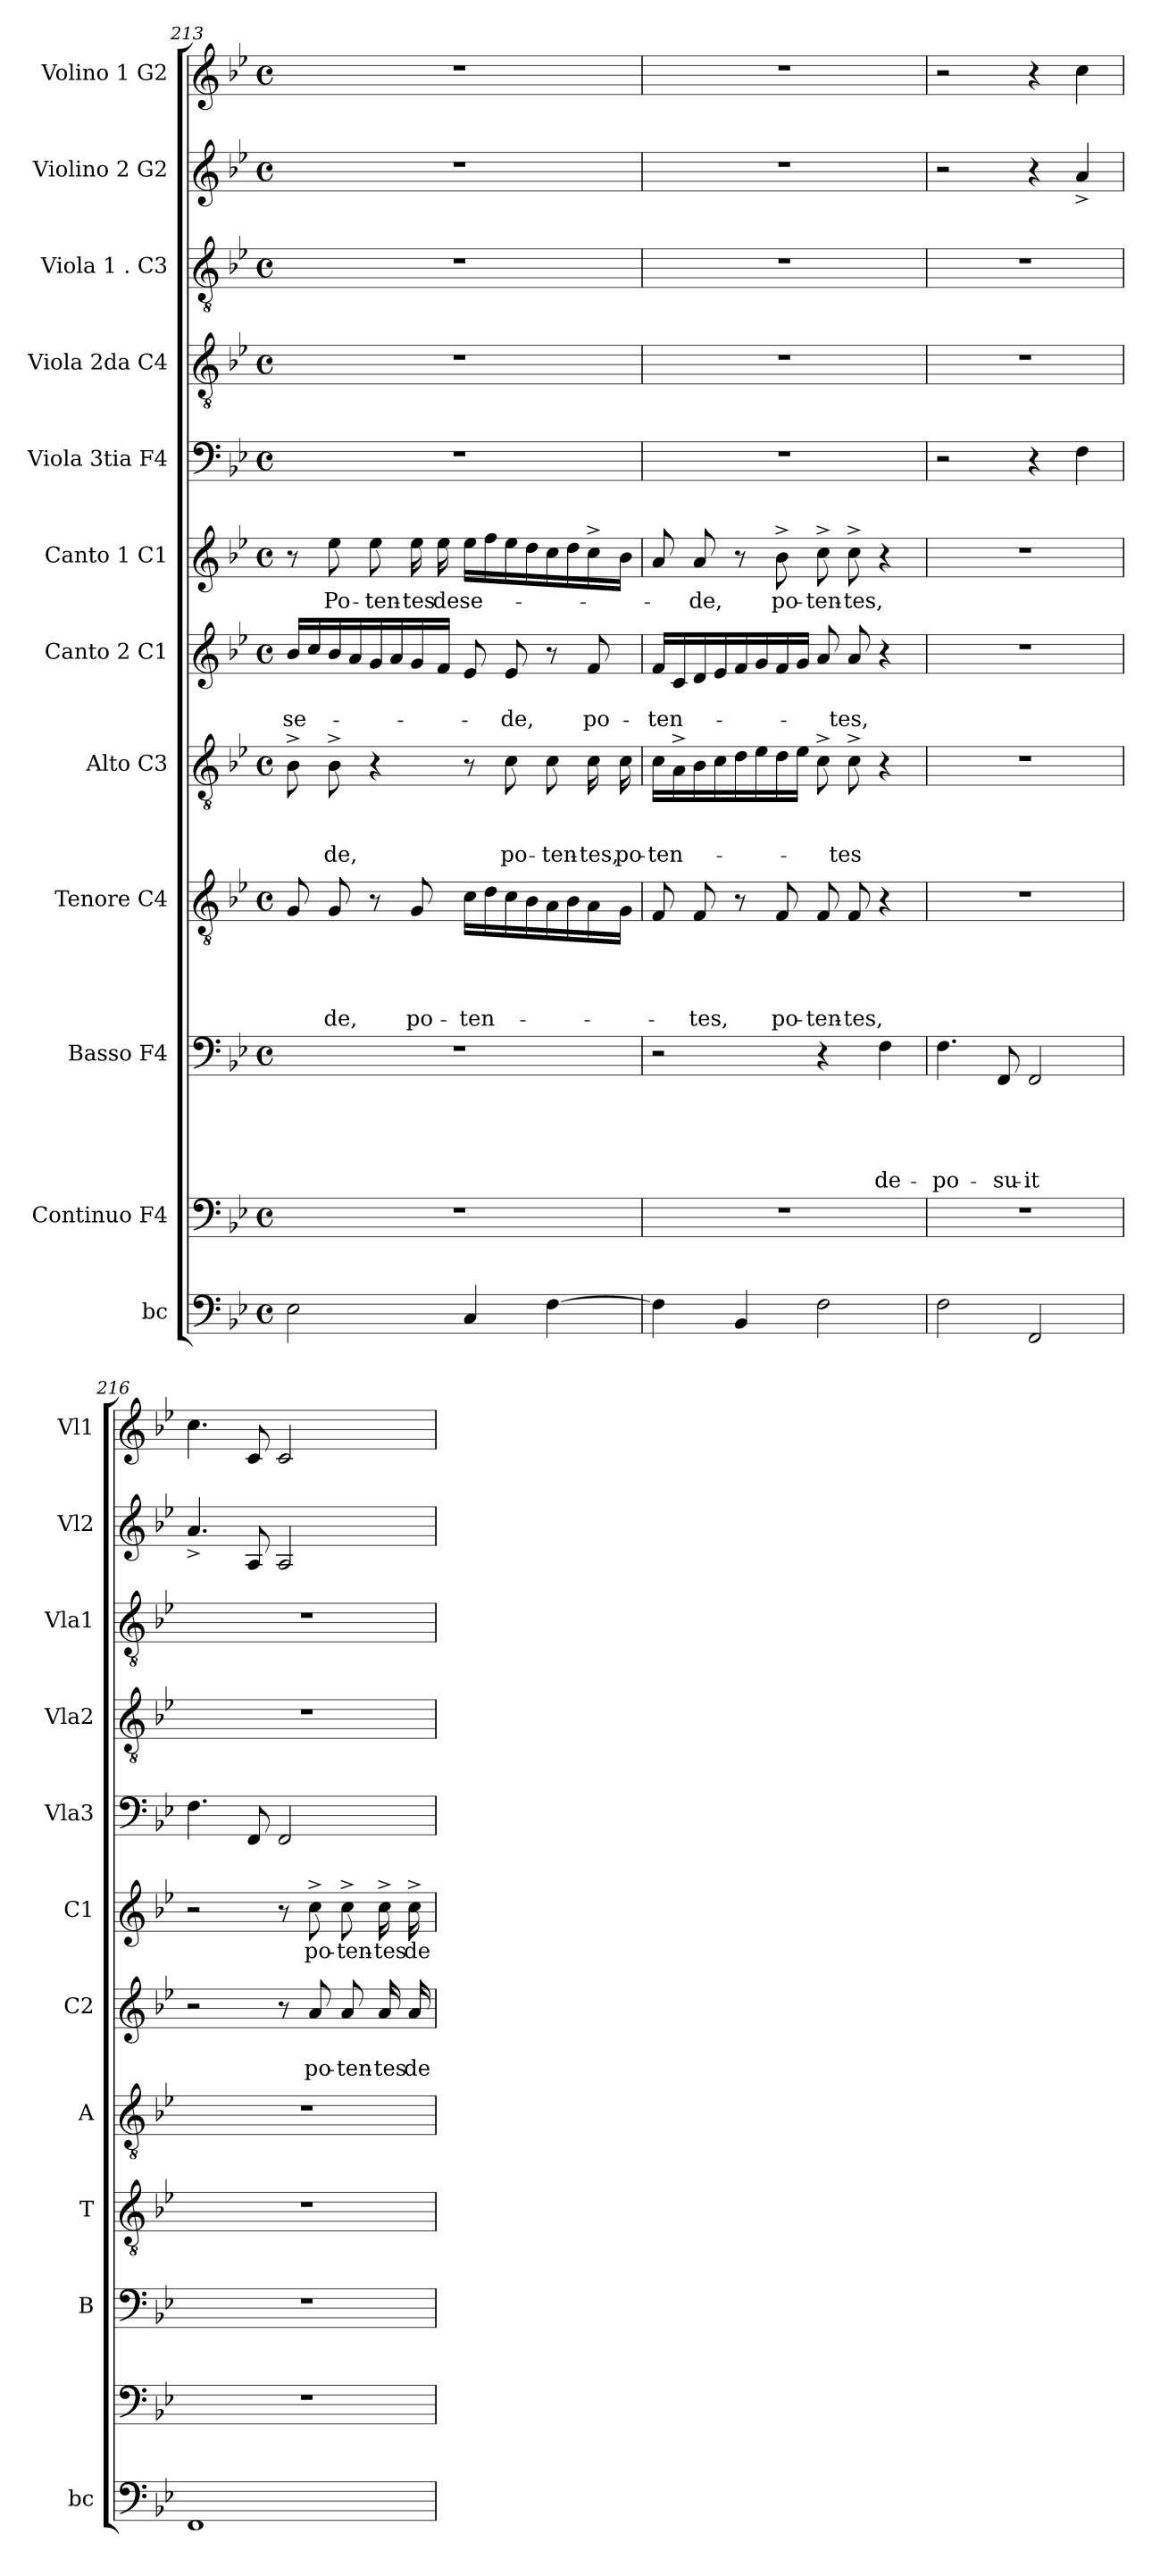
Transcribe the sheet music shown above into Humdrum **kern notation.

**kern	**kern	**kern	**text	**text	**text	**text	**text	**kern	**text	**text	**text	**text	**kern	**text	**text	**text	**kern	**text	**text	**kern	**text	**kern	**kern	**kern	**kern	**kern
*part12	*part11	*part10	*part10	*part10	*part10	*part10	*part10	*part9	*part9	*part9	*part9	*part9	*part8	*part8	*part8	*part8	*part7	*part7	*part7	*part6	*part6	*part5	*part4	*part3	*part2	*part1
*staff12	*staff11	*staff10	*staff10	*staff10	*staff10	*staff10	*staff10	*staff9	*staff9	*staff9	*staff9	*staff9	*staff8	*staff8	*staff8	*staff8	*staff7	*staff7	*staff7	*staff6	*staff6	*staff5	*staff4	*staff3	*staff2	*staff1
*I"bc	*I"Continuo F4	*I"Basso F4	*	*	*	*	*	*I"Tenore C4	*	*	*	*	*I"Alto C3	*	*	*	*I"Canto 2 C1	*	*	*I"Canto 1 C1	*	*I"Viola 3tia F4	*I"Viola 2da C4	*I"Viola 1 . C3	*I"Violino 2 G2	*I"Volino 1 G2
*I'bc	*	*I'B	*	*	*	*	*	*I'T	*	*	*	*	*I'A	*	*	*	*I'C2	*	*	*I'C1	*	*I'Vla3	*I'Vla2	*I'Vla1	*I'Vl2	*I'Vl1
!!LO:PB:g=z
*clefF4	*clefF4	*clefF4	*	*	*	*	*	*clefGv2	*	*	*	*	*clefGv2	*	*	*	*clefG2	*	*	*clefG2	*	*clefF4	*clefGv2	*clefGv2	*clefG2	*clefG2
*k[b-e-]	*k[b-e-]	*k[b-e-]	*	*	*	*	*	*k[b-e-]	*	*	*	*	*k[b-e-]	*	*	*	*k[b-e-]	*	*	*k[b-e-]	*	*k[b-e-]	*k[b-e-]	*k[b-e-]	*k[b-e-]	*k[b-e-]
*B-:	*B-:	*B-:	*	*	*	*	*	*B-:	*	*	*	*	*B-:	*	*	*	*B-:	*	*	*B-:	*	*B-:	*B-:	*B-:	*B-:	*B-:
*M4/4	*M4/4	*M4/4	*	*	*	*	*	*M4/4	*	*	*	*	*M4/4	*	*	*	*M4/4	*	*	*M4/4	*	*M4/4	*M4/4	*M4/4	*M4/4	*M4/4
*met(c)	*met(c)	*met(c)	*	*	*	*	*	*met(c)	*	*	*	*	*met(c)	*	*	*	*met(c)	*	*	*met(c)	*	*met(c)	*met(c)	*met(c)	*met(c)	*met(c)
=213	=213	=213	=213	=213	=213	=213	=213	=213	=213	=213	=213	=213	=213	=213	=213	=213	=213	=213	=213	=213	=213	=213	=213	=213	=213	=213
!	!	!	!	!	!	!	!	!	!	!	!	!	!	!	!	!	!	!	!LO:LY:b	!	!	!	!	!	!	!
2E-\	1r	1r	.	.	.	.	.	8G/	.	.	.	.	8B-^>\	.	.	.	16b-/LL	.	se-	8r	.	1r	1r	1r	1r	1r
.	.	.	.	.	.	.	.	.	.	.	.	.	.	.	.	.	16cc/	.	.	.	.	.	.	.	.	.
!	!	!	!	!	!	!	!	!	!	!	!	!LO:LY:b	!	!	!	!LO:LY:b	!	!	!	!	!LO:LY:b	!	!	!	!	!
.	.	.	.	.	.	.	.	8G/	.	.	.	-de,	8B-^>\	.	.	-de,	16b-/	.	.	8ee-\	Po-	.	.	.	.	.
.	.	.	.	.	.	.	.	.	.	.	.	.	.	.	.	.	16a/	.	.	.	.	.	.	.	.	.
!	!	!	!	!	!	!	!	!	!	!	!	!	!	!	!	!	!	!	!	!	!LO:LY:b	!	!	!	!	!
.	.	.	.	.	.	.	.	8r	.	.	.	.	4r	.	.	.	16g/	.	.	8ee-\	-ten-	.	.	.	.	.
.	.	.	.	.	.	.	.	.	.	.	.	.	.	.	.	.	16a/	.	.	.	.	.	.	.	.	.
!	!	!	!	!	!	!	!	!	!	!	!	!LO:LY:b	!	!	!	!	!	!	!	!	!LO:LY:b	!	!	!	!	!
.	.	.	.	.	.	.	.	8G/	.	.	.	po-	.	.	.	.	16g/	.	.	16ee-\	-tes	.	.	.	.	.
!	!	!	!	!	!	!	!	!	!	!	!	!	!	!	!	!	!	!	!	!	!LO:LY:b	!	!	!	!	!
.	.	.	.	.	.	.	.	.	.	.	.	.	.	.	.	.	16f/JJ	.	.	16ee-\	de	.	.	.	.	.
!	!	!	!	!	!	!	!	!	!	!	!	!LO:LY:b	!	!	!	!	!	!	!	!	!LO:LY:b	!	!	!	!	!
4C/	.	.	.	.	.	.	.	16c\LL	.	.	.	-ten-	8r	.	.	.	8e-/	.	.	16ee-\LL	se-	.	.	.	.	.
.	.	.	.	.	.	.	.	16d\	.	.	.	.	.	.	.	.	.	.	.	16ff\	.	.	.	.	.	.
!	!	!	!	!	!	!	!	!	!	!	!	!	!	!	!	!LO:LY:b	!	!	!LO:LY:b	!	!	!	!	!	!	!
.	.	.	.	.	.	.	.	16c\	.	.	.	.	8c\	.	.	po-	8e-/	.	-de,	16ee-\	.	.	.	.	.	.
.	.	.	.	.	.	.	.	16B-\	.	.	.	.	.	.	.	.	.	.	.	16dd\	.	.	.	.	.	.
!	!	!	!	!	!	!	!	!	!	!	!	!	!	!	!	!LO:LY:b	!	!	!	!	!	!	!	!	!	!
[>4F\	.	.	.	.	.	.	.	16A\	.	.	.	.	8c\	.	.	-ten-	8r	.	.	16cc\	.	.	.	.	.	.
.	.	.	.	.	.	.	.	16B-\	.	.	.	.	.	.	.	.	.	.	.	16dd\	.	.	.	.	.	.
!	!	!	!	!	!	!	!	!	!	!	!	!	!	!	!	!LO:LY:b	!	!	!LO:LY:b	!	!	!	!	!	!	!
.	.	.	.	.	.	.	.	16A\	.	.	.	.	16c\	.	.	-tes,	8f/	.	po-	16cc^>\	.	.	.	.	.	.
!	!	!	!	!	!	!	!	!	!	!	!	!	!	!	!	!LO:LY:b	!	!	!	!	!	!	!	!	!	!
.	.	.	.	.	.	.	.	16G\JJ	.	.	.	.	16c\	.	.	po-	.	.	.	16b-\JJ	.	.	.	.	.	.
=214	=214	=214	=214	=214	=214	=214	=214	=214	=214	=214	=214	=214	=214	=214	=214	=214	=214	=214	=214	=214	=214	=214	=214	=214	=214	=214
!	!	!	!	!	!	!	!	!	!	!	!	!	!	!	!	!LO:LY:b	!	!	!LO:LY:b	!	!	!	!	!	!	!
4F\]	1r	2r	.	.	.	.	.	8F/	.	.	.	.	16c\LL	.	.	-ten-	16f/LL	.	-ten-	8a/	.	1r	1r	1r	1r	1r
.	.	.	.	.	.	.	.	.	.	.	.	.	16A^>\	.	.	.	16c/	.	.	.	.	.	.	.	.	.
!	!	!	!	!	!	!	!	!	!	!	!	!LO:LY:b	!	!	!	!	!	!	!	!	!LO:LY:b	!	!	!	!	!
.	.	.	.	.	.	.	.	8F/	.	.	.	-tes,	16B-\	.	.	.	16d/	.	.	8a/	-de,	.	.	.	.	.
.	.	.	.	.	.	.	.	.	.	.	.	.	16c\	.	.	.	16e-/	.	.	.	.	.	.	.	.	.
4BB-/	.	.	.	.	.	.	.	8r	.	.	.	.	16d\	.	.	.	16f/	.	.	8r	.	.	.	.	.	.
.	.	.	.	.	.	.	.	.	.	.	.	.	16e-\	.	.	.	16g/	.	.	.	.	.	.	.	.	.
!	!	!	!	!	!	!	!	!	!	!	!	!LO:LY:b	!	!	!	!	!	!	!	!	!LO:LY:b	!	!	!	!	!
.	.	.	.	.	.	.	.	8F/	.	.	.	po-	16d\	.	.	.	16f/	.	.	8b-^>\	po-	.	.	.	.	.
.	.	.	.	.	.	.	.	.	.	.	.	.	16e-\JJ	.	.	.	16g/JJ	.	.	.	.	.	.	.	.	.
!	!	!	!	!	!	!	!	!	!	!	!	!LO:LY:b	!	!	!	!	!	!	!	!	!LO:LY:b	!	!	!	!	!
2F\	.	4r	.	.	.	.	.	8F/	.	.	.	-ten-	8c^>\	.	.	.	8a/	.	.	8cc^>\	-ten-	.	.	.	.	.
!	!	!	!	!	!	!	!	!	!	!	!	!LO:LY:b	!	!	!	!LO:LY:b	!	!	!LO:LY:b	!	!LO:LY:b:rj	!	!	!	!	!
.	.	.	.	.	.	.	.	8F/	.	.	.	-tes,	8c^>\	.	.	-tes	8a/	.	-tes,	8cc^>\	-tes,	.	.	.	.	.
!	!	!	!	!	!	!	!LO:LY:b	!	!	!	!	!	!	!	!	!	!	!	!	!	!	!	!	!	!	!
.	.	4F\	.	.	.	.	de-	4r	.	.	.	.	4r	.	.	.	4r	.	.	4r	.	.	.	.	.	.
=215	=215	=215	=215	=215	=215	=215	=215	=215	=215	=215	=215	=215	=215	=215	=215	=215	=215	=215	=215	=215	=215	=215	=215	=215	=215	=215
!	!	!	!	!	!	!	!LO:LY:b	!	!	!	!	!	!	!	!	!	!	!	!	!	!	!	!	!	!	!
2F\	1r	4.F\	.	.	.	.	-po-	1r	.	.	.	.	1r	.	.	.	1r	.	.	1r	.	2r	1r	1r	2r	2r
!	!	!	!	!	!	!	!LO:LY:b	!	!	!	!	!	!	!	!	!	!	!	!	!	!	!	!	!	!	!
.	.	8FF/	.	.	.	.	-su-	.	.	.	.	.	.	.	.	.	.	.	.	.	.	.	.	.	.	.
!	!	!	!	!	!	!	!LO:LY:b:rj	!	!	!	!	!	!	!	!	!	!	!	!	!	!	!	!	!	!	!
2FF/	.	2FF/	.	.	.	.	-it	.	.	.	.	.	.	.	.	.	.	.	.	.	.	4r	.	.	4r	4r
.	.	.	.	.	.	.	.	.	.	.	.	.	.	.	.	.	.	.	.	.	.	4F\	.	.	4a^</	4cc\
=216	=216	=216	=216	=216	=216	=216	=216	=216	=216	=216	=216	=216	=216	=216	=216	=216	=216	=216	=216	=216	=216	=216	=216	=216	=216	=216
1FF	1r	1r	.	.	.	.	.	1r	.	.	.	.	1r	.	.	.	2r	.	.	2r	.	4.F\	1r	1r	4.a^</	4.cc\
.	.	.	.	.	.	.	.	.	.	.	.	.	.	.	.	.	.	.	.	.	.	8FF/	.	.	8A/	8c/
.	.	.	.	.	.	.	.	.	.	.	.	.	.	.	.	.	8r	.	.	8r	.	2FF/	.	.	2A/	2c/
!	!	!	!	!	!	!	!	!	!	!	!	!	!	!	!	!	!	!	!LO:LY:b	!	!LO:LY:b	!	!	!	!	!
.	.	.	.	.	.	.	.	.	.	.	.	.	.	.	.	.	8a/	.	po-	8cc^>\	po-	.	.	.	.	.
!	!	!	!	!	!	!	!	!	!	!	!	!	!	!	!	!	!	!	!LO:LY:b	!	!LO:LY:b	!	!	!	!	!
.	.	.	.	.	.	.	.	.	.	.	.	.	.	.	.	.	8a/	.	-ten-	8cc^>\	-ten-	.	.	.	.	.
!	!	!	!	!	!	!	!	!	!	!	!	!	!	!	!	!	!	!	!LO:LY:b:rj	!	!LO:LY:b:rj	!	!	!	!	!
.	.	.	.	.	.	.	.	.	.	.	.	.	.	.	.	.	16a/	.	-tes	16cc^>\	-tes	.	.	.	.	.
!	!	!	!	!	!	!	!	!	!	!	!	!	!	!	!	!	!	!	!LO:LY:b	!	!LO:LY:b	!	!	!	!	!
.	.	.	.	.	.	.	.	.	.	.	.	.	.	.	.	.	16a/	.	de	16cc^>\	de	.	.	.	.	.
=	=	=	=	=	=	=	=	=	=	=	=	=	=	=	=	=	=	=	=	=	=	=	=	=	=	=
*-	*-	*-	*-	*-	*-	*-	*-	*-	*-	*-	*-	*-	*-	*-	*-	*-	*-	*-	*-	*-	*-	*-	*-	*-	*-	*-
